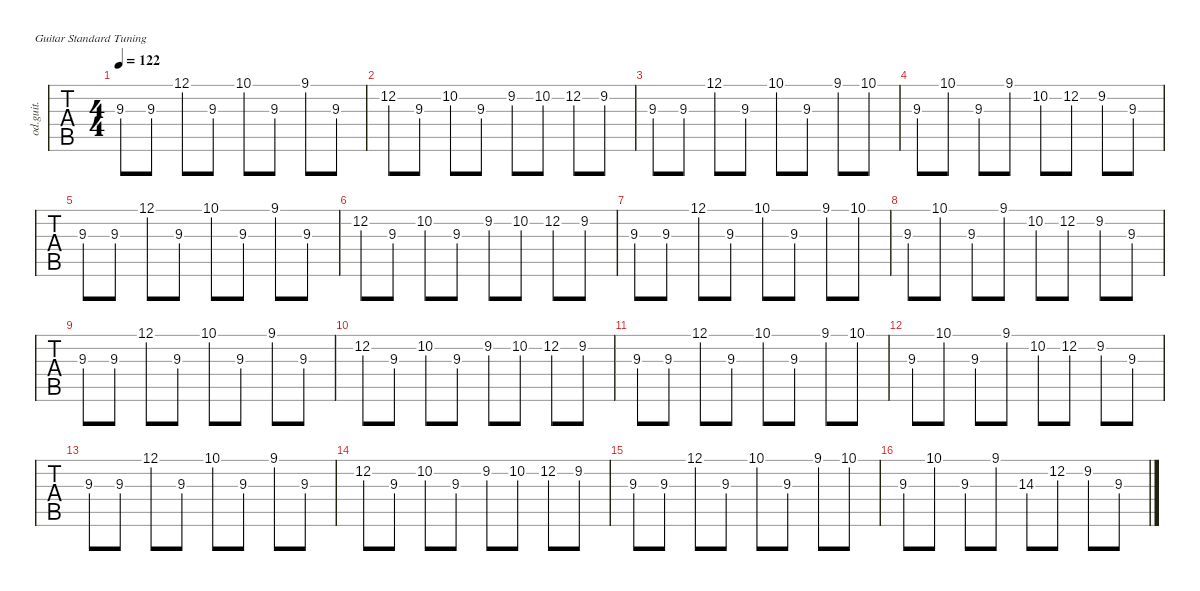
\defaultSystemsLayout 4
\hideDynamics
\bracketExtendMode nobrackets
\track ("Guitar(keyboard)" "od.guit.") {defaultSystemsLayout 4 instrument overdrivenguitar}
\staff {tabs}
\tuning (E4 B3 G3 D3 A2 E2)
\ts (4 4)
\tempo 122
\clef g2
\ks c
9.3.8{dy f instrument pad8sweep} 9.3.8 12.1.8 9.3.8 10.1.8 9.3.8 9.1{acc #}.8 9.3.8 |
12.2.8 9.3.8 10.2.8 9.3.8 9.2{acc #}.8 10.2.8 12.2.8 9.2{acc #}.8 |
9.3.8 9.3.8 12.1.8 9.3.8 10.1.8 9.3.8 9.1{acc #}.8 10.1.8 |
9.3.8 10.1.8 9.3.8 9.1{acc #}.8 10.2.8 12.2.8 9.2{acc #}.8 9.3.8 |
9.3.8 9.3.8 12.1.8 9.3.8 10.1.8 9.3.8 9.1{acc #}.8 9.3.8 |
12.2.8 9.3.8 10.2.8 9.3.8 9.2{acc #}.8 10.2.8 12.2.8 9.2{acc #}.8 |
9.3.8 9.3.8 12.1.8 9.3.8 10.1.8 9.3.8 9.1{acc #}.8 10.1.8 |
9.3.8 10.1.8 9.3.8 9.1{acc #}.8 10.2.8 12.2.8 9.2{acc #}.8 9.3.8 |
9.3.8 9.3.8 12.1.8 9.3.8 10.1.8 9.3.8 9.1{acc #}.8 9.3.8 |
12.2.8 9.3.8 10.2.8 9.3.8 9.2{acc #}.8 10.2.8 12.2.8 9.2{acc #}.8 |
9.3.8 9.3.8 12.1.8 9.3.8 10.1.8 9.3.8 9.1{acc #}.8 10.1.8 |
9.3.8 10.1.8 9.3.8 9.1{acc #}.8 10.2.8 12.2.8 9.2{acc #}.8 9.3.8 |
9.3.8 9.3.8 12.1.8 9.3.8 10.1.8 9.3.8 9.1{acc #}.8 9.3.8 |
12.2.8 9.3.8 10.2.8 9.3.8 9.2{acc #}.8 10.2.8 12.2.8 9.2{acc #}.8 |
9.3.8 9.3.8 12.1.8 9.3.8 10.1.8 9.3.8 9.1{acc #}.8 10.1.8 |
9.3.8 10.1.8 9.3.8 9.1{acc #}.8 14.3.8 12.2.8 9.2{acc #}.8 9.3.8
